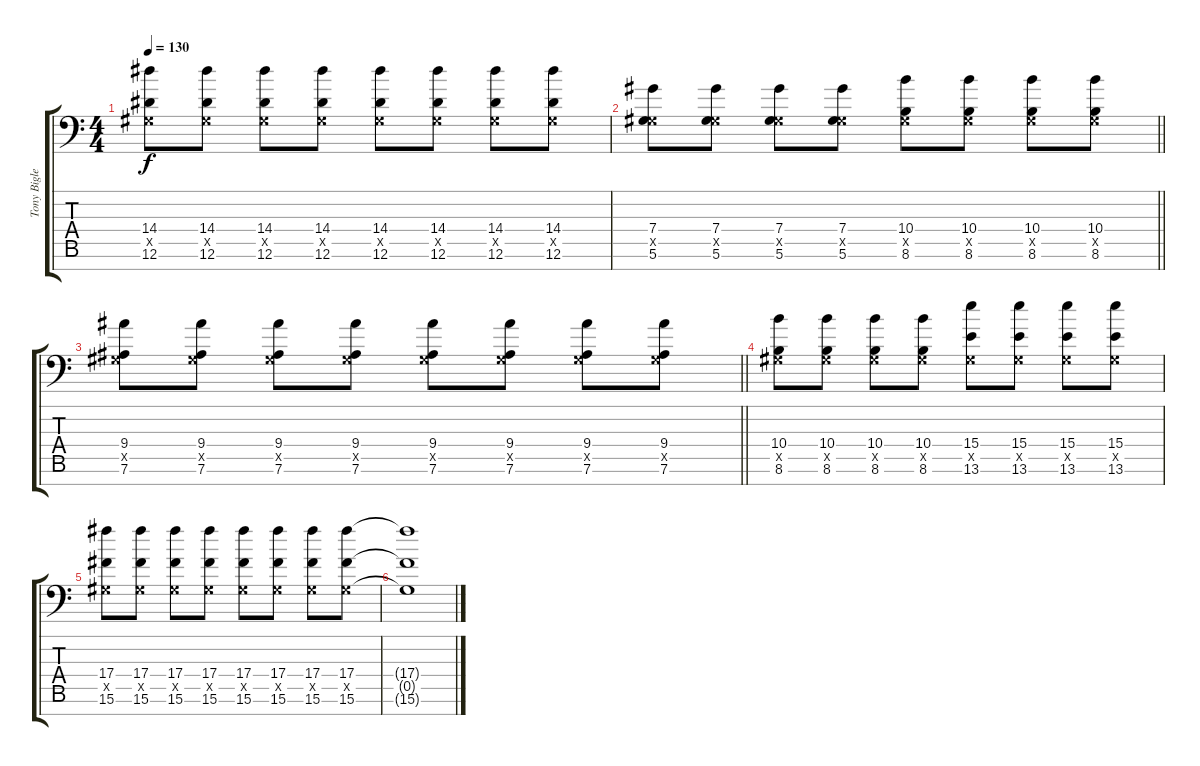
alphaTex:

\track ("Tony Bigley" "Tony Bigle") {instrument distortionguitar}
\staff {score tabs}
\tuning (Eb4 Bb3 Gb3 Db3 Ab2 Eb2 Ab1) {hide}
\ts (4 4)
\tempo 130
\clef f4
\ks c
(14.4 0.5{x} 12.6).8{dy f} (14.4 0.5{x} 12.6).8 (14.4 0.5{x} 12.6).8 (14.4 0.5{x} 12.6).8 (14.4 0.5{x} 12.6).8 (14.4 0.5{x} 12.6).8 (14.4 0.5{x} 12.6).8 (14.4 0.5{x} 12.6).8 |
\barLineRight lightlight
(7.4 0.5{x} 5.6).8 (7.4 0.5{x} 5.6).8 (7.4 0.5{x} 5.6).8 (7.4 0.5{x} 5.6).8 (10.4 0.5{x} 8.6).8 (10.4 0.5{x} 8.6).8 (10.4 0.5{x} 8.6).8 (10.4 0.5{x} 8.6).8 |
\barLineRight lightlight
(9.4 0.5{x} 7.6).8 (9.4 0.5{x} 7.6).8 (9.4 0.5{x} 7.6).8 (9.4 0.5{x} 7.6).8 (9.4 0.5{x} 7.6).8 (9.4 0.5{x} 7.6).8 (9.4 0.5{x} 7.6).8 (9.4 0.5{x} 7.6).8 |
(10.4 0.5{x} 8.6).8 (10.4 0.5{x} 8.6).8 (10.4 0.5{x} 8.6).8 (10.4 0.5{x} 8.6).8 (15.4 0.5{x} 13.6).8 (15.4 0.5{x} 13.6).8 (15.4 0.5{x} 13.6).8 (15.4 0.5{x} 13.6).8 |
(17.4 0.5{x} 15.6).8 (17.4 0.5{x} 15.6).8 (17.4 0.5{x} 15.6).8 (17.4 0.5{x} 15.6).8 (17.4 0.5{x} 15.6).8 (17.4 0.5{x} 15.6).8 (17.4 0.5{x} 15.6).8 (17.4 0.5{x} 15.6).8{volume 0} |
(17.4{t} 0.5{t} 15.6{t}).1
